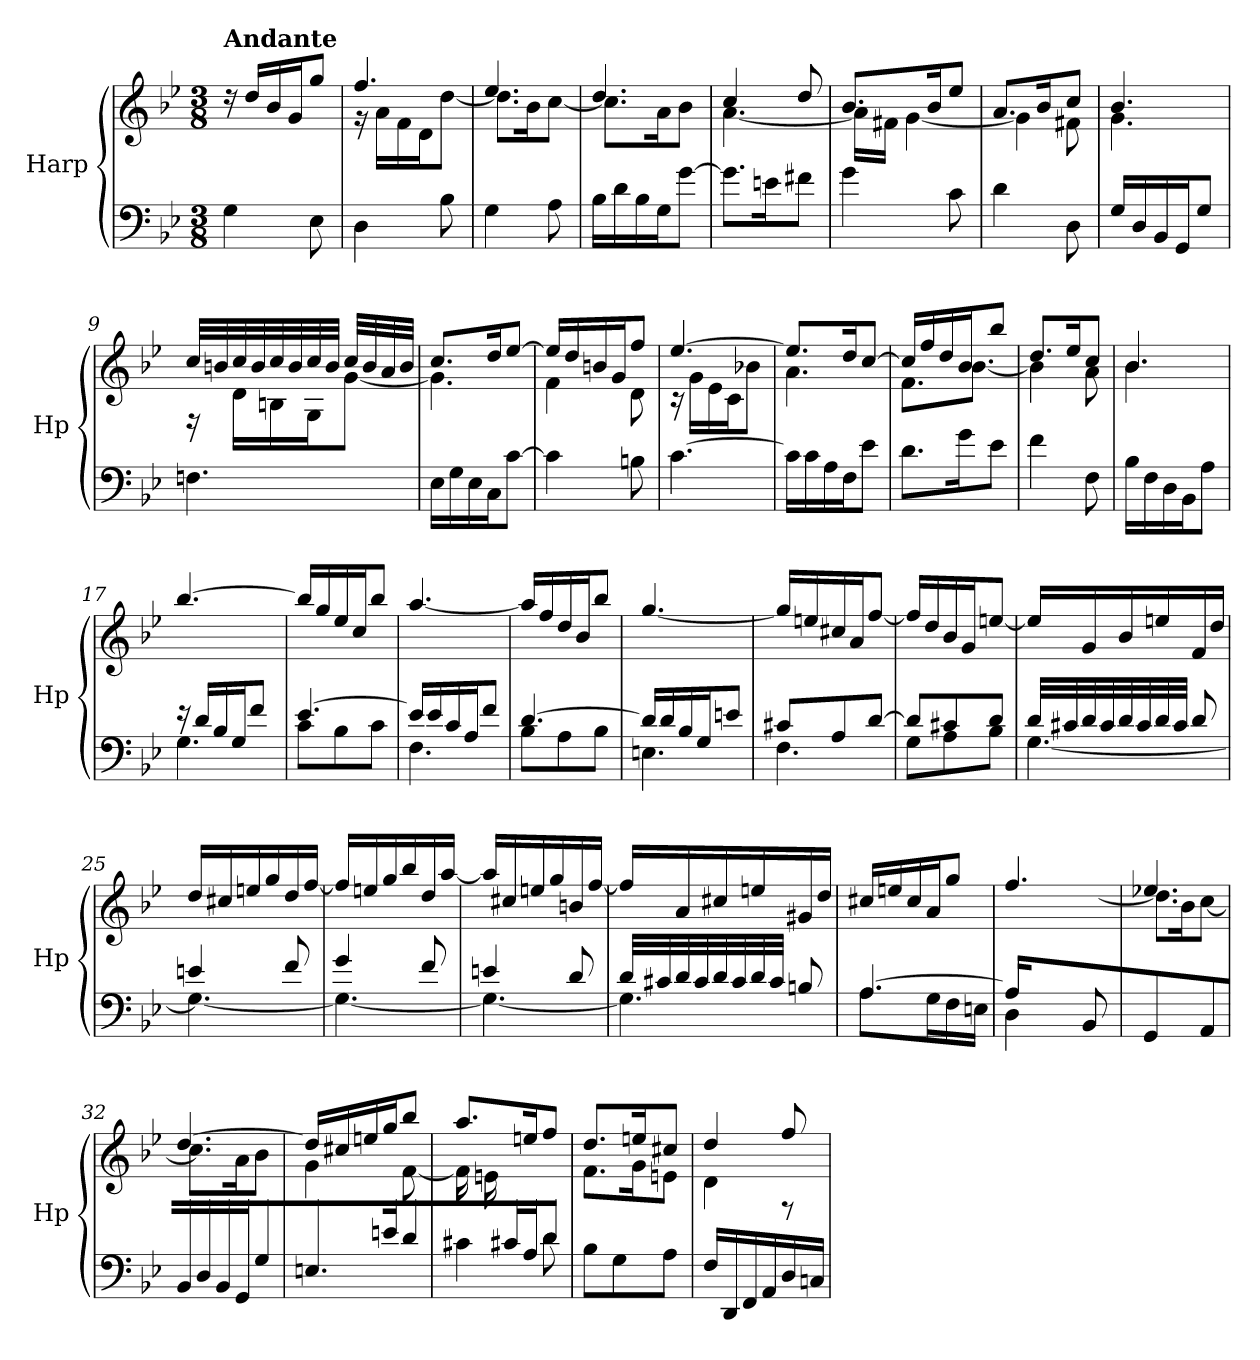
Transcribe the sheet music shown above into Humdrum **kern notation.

**kern	**kern
*part1	*part1
*staff2	*staff1
*I"Harp	*
*I'Hp	*
*clefF4	*clefG2
*k[b-e-]	*k[b-e-]
*M3/8	*M3/8
=1	=1
!	!LO:TX:a:B:t=Andante
4G\	16rdd
.	16dd/LL
.	16b-/
.	16g/J
8E-\	8gg/J
=2	=2
*	*^
4D\	4.ff/	16r
.	.	16a\LL
.	.	16f\
.	.	16d\J
8B-\	.	[8dd\J
=3	=3	=3
4G\	4.ee-/	8.dd\L]
.	.	16b-\K
8A\	.	[8cc\J
=4	=4	=4
16B-\LL	4.dd/	8.cc\L]
16d\	.	.
16B-\	.	.
16G\J	.	16a\K
[8g\J	.	8b-\J
=5	=5	=5
8.g\L]	4cc/	[4.a\
16en\K	.	.
8f#X\J	8dd/	.
=6	=6	=6
4g\	8.b-/L	16a\LL]
.	.	16f#X\JJ
.	.	[4g\
.	16b-/K	.
8c\	8ee-/J	.
=7	=7	=7
4d\	8.a/L	4g\]
.	16b-/K	.
8D\	8cc/J	8f#X\
=8	=8	=8
16G/LL	4.b-/	4.g\
16D/	.	.
16BB-/	.	.
16GG/J	.	.
8G/J	.	.
!!LO:LB:g=z	!!
=9	=9	=9
4.Fn\	32cc/LLL	16rF
.	32bn/	.
.	32cc/	16d\LL
.	32b/	.
.	32cc/	16Bn\
.	32b/	.
.	32cc/	16G\J
.	32b/JJJ	.
.	32cc/LLL	[8g\J
.	32b/	.
.	32a/	.
.	32b/JJJ	.
=10	=10	=10
16E-\LL	8.cc/L	4.g\]
16G\	.	.
16E-\	.	.
16C\J	16dd/K	.
[8c\J	[8ee-/J	.
=11	=11	=11
4c\]	16ee-/LL]	4f\
.	16dd/	.
.	16bn/	.
.	16g/J	.
8Bn\	8ff/J	8d\
=12	=12	=12
[4.c\	[4.ee-/	16rc
.	.	16g\LL
.	.	16e-\
.	.	16c\J
.	.	8b-X\J
=13	=13	=13
16c\LL]	8.ee-/L]	4.a\
16c\	.	.
16A\	.	.
16F\J	16dd/K	.
8e-\J	[8cc/J	.
=14	=14	=14
8.d\L	16cc/LL]	8.f\L
.	16ff/	.
.	16dd/	.
16g\K	16b-/J	[8.b-\J
8e-\J	8bb-/J	.
=15	=15	=15
4f\	8.dd/L	4b-\]
.	16ee-/K	.
8F\	8cc/J	8a\
!!LO:LB:g=z	!!
=16	=16	=16
16B-\LL	4.b-/	4.b-\
16F\	.	.
16D\	.	.
16BB-\J	.	.
8A\J	.	.
=17	=17	=17
*^	*	*
16ryy	4.G\	[4.bb-/	16rBB
16d/LL	.	.	4ryy
16B-/	.	.	.
16G/J	.	.	.
8f/J	.	.	.
.	.	.	16ryy
*	*	*v	*v
=18	=18	=18
[4.e-/	8c\L	16bb-/LL]
.	.	16gg/
.	8B-\	16ee-/
.	.	16cc/J
.	8c\J	8bb-/J
=19	=19	=19
16e-/LL]	4.F\	[4.aa/
16e-/	.	.
16c/	.	.
16A/J	.	.
8f/J	.	.
=20	=20	=20
[4.d/	8B-\L	16aa/LL]
.	.	16ff/
.	8A\	16dd/
.	.	16b-/J
.	8B-\J	8bb-/J
=21	=21	=21
16d/LL]	4.En\	[4.gg/
16d/	.	.
16B-/	.	.
16G/J	.	.
8en/J	.	.
=22	=22	=22
8c#X/L	4.F\	16gg/LL]
.	.	16een/
8A/	.	16cc#X/
.	.	16a/J
[8d/J	.	[8ff/J
=23	=23	=23
8d/L]	8G\L	16ff/LL]
.	.	16dd/
8c#X/	8A\	16b-/
.	.	16g/J
8d/J	8B-\J	[8een/J
!!LO:LB:g=z
=24	=24	=24
32d/LLL	[4.G\	16ee/LL]
32c#X/	.	.
32d/	.	16g/
32c#/	.	.
32d/	.	16b-/
32c#/	.	.
32d/	.	16een/
32c#/JJJ	.	.
8d/	.	16f/
.	.	16dd/JJ
=25	=25	=25
4en/	4.G\_	16dd/LL
.	.	16cc#X/
.	.	16een/
.	.	16gg/
8f/	.	16dd/
.	.	[16ff/JJ
=26	=26	=26
4g/	4.G\_	16ff/LL]
.	.	16een/
.	.	16gg/
.	.	16bb-/
8f/	.	16dd/
.	.	[16aa/JJ
=27	=27	=27
4en/	4.G\_	16aa/LL]
.	.	16cc#X/
.	.	16een/
.	.	16gg/
8d/	.	16bn/
.	.	[16ff/JJ
!!LO:LB:g=z
=28	=28	=28
32d/LLL	4.G\]	16ff/LL]
32c#X/	.	.
32d/	.	16a/
32c#/	.	.
32d/	.	16cc#X/
32c#/	.	.
32d/	.	16een/
32c#/JJJ	.	.
8Bn/	.	16g#X/
.	.	16dd/JJ
=29	=29	=29
[4.A/	8.A\L	16cc#X/LL
.	.	16een/
.	.	16cc#/
.	16G\L	16a/J
.	16F\	8gg/J
.	16En\JJ	.
=30	=30	=30
*	*	*^
16A/LL]	4D\	4.ff/	16ryy
4ryy	.	.	16a\
.	.	.	16f\
.	.	.	16d\J
.	8BB-/	.	[8dd\J
16ryy	.	.	.
*v	*v	*	*
=31	=31	=31
4GG/	4.ee-X/	8.dd\L]
.	.	16b-\K
8AA/	.	[8cc\J
=32	=32	=32
16BB-/LL	[4.dd/	8.cc\L]
16D/	.	.
16BB-/	.	.
16GG/J	.	16a\K
8G/J	.	8b-\J
=33	=33	=33
8.En\L	16dd/LL]	4g\
.	16cc#X/	.
.	16een/	.
16en\K	16gg/J	.
8d\J	8bb-/J	[8f\
!!LO:PB:g=z	!!
=34	=34	=34
*^	*	*
8ryy	4c#X\	8.aa/L	16f\LL]
.	.	.	16en\
16c#X/	.	.	4ryy
16A/J	.	16een/K	.
8d/J	8d\	8ff/J	.
*v	*v	*	*
=35	=35	=35
8B-\L	8.dd/L	8.f\L
8G\	.	.
.	16een/K	16g\K
8A\J	8cc#X/J	8en\J
=36	=36	=36
16F/LL	4dd/	4d\
16DD/	.	.
16FF/	.	.
16AA/	.	.
16D/	8ff/	8rF
16Cn/JJ	.	.
*	*v	*v
=	=
*-	*-
